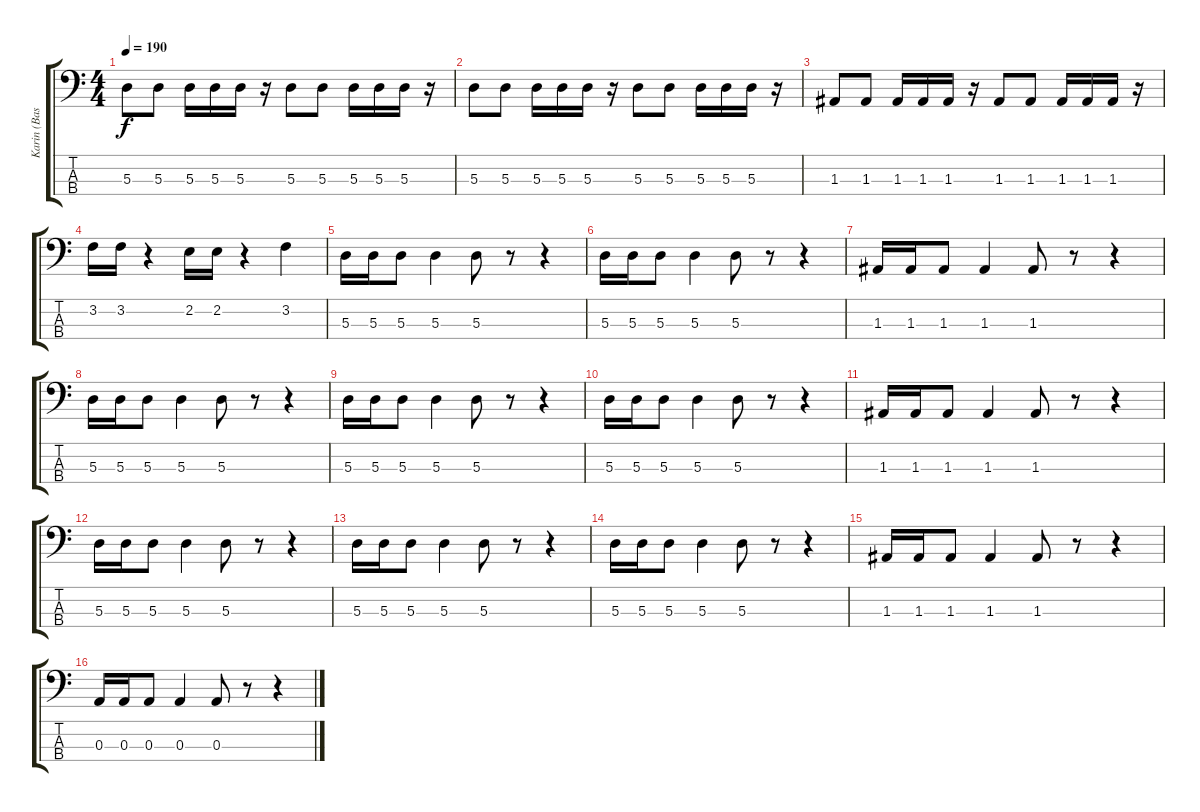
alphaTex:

\track ("Karin (Bass)" "Karin (Bas") {instrument electricbasspick}
\staff {score tabs}
\tuning (G2 D2 A1 E1) {hide}
\ts (4 4)
\tempo 190
\clef f4
\ks c
5.3.8{dy f} 5.3.8 5.3.16 5.3.16 5.3.16 r.16 5.3.8 5.3.8 5.3.16 5.3.16 5.3.16 r.16 |
5.3.8 5.3.8 5.3.16 5.3.16 5.3.16 r.16 5.3.8 5.3.8 5.3.16 5.3.16 5.3.16 r.16 |
1.3.8 1.3.8 1.3.16 1.3.16 1.3.16 r.16 1.3.8 1.3.8 1.3.16 1.3.16 1.3.16 r.16 |
3.2.16 3.2.16 r.4 2.2.16 2.2.16 r.4 3.2.4 |
5.3.16 5.3.16 5.3.8 5.3.4 5.3.8 r.8 r.4 |
5.3.16 5.3.16 5.3.8 5.3.4 5.3.8 r.8 r.4 |
1.3.16 1.3.16 1.3.8 1.3.4 1.3.8 r.8 r.4 |
5.3.16 5.3.16 5.3.8 5.3.4 5.3.8 r.8 r.4 |
5.3.16 5.3.16 5.3.8 5.3.4 5.3.8 r.8 r.4 |
5.3.16 5.3.16 5.3.8 5.3.4 5.3.8 r.8 r.4 |
1.3.16 1.3.16 1.3.8 1.3.4 1.3.8 r.8 r.4 |
5.3.16 5.3.16 5.3.8 5.3.4 5.3.8 r.8 r.4 |
5.3.16 5.3.16 5.3.8 5.3.4 5.3.8 r.8 r.4 |
5.3.16 5.3.16 5.3.8 5.3.4 5.3.8 r.8 r.4 |
1.3.16 1.3.16 1.3.8 1.3.4 1.3.8 r.8 r.4 |
0.3.16 0.3.16 0.3.8 0.3.4 0.3.8 r.8 r.4
